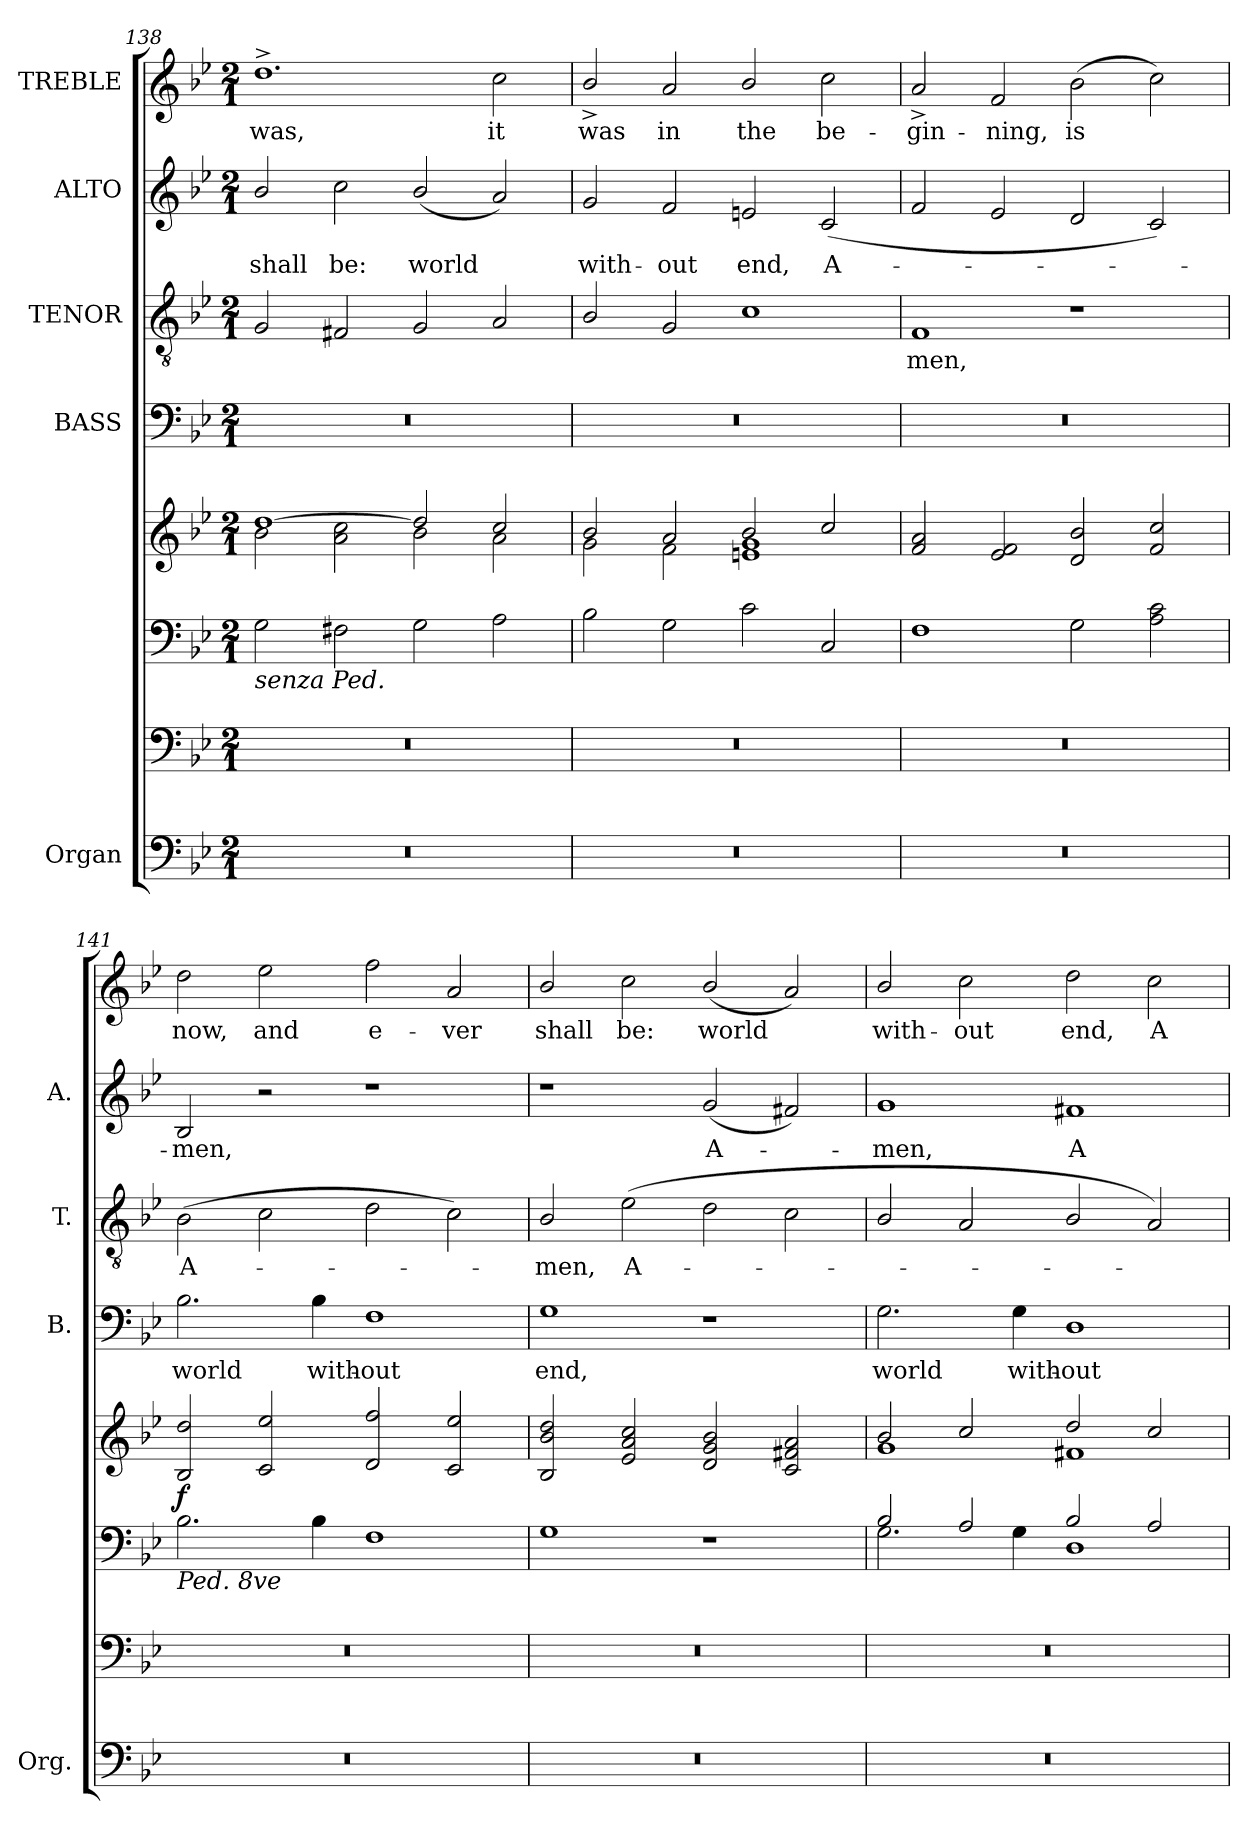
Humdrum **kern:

**kern	**kern	**kern	**kern	**dynam	**kern	**text	**kern	**text	**kern	**text	**kern	**text
*part5	*part5	*part5	*part5	*part5	*part4	*part4	*part3	*part3	*part2	*part2	*part1	*part1
*staff8	*staff7	*staff6	*staff5	*staff5/6/7/8	*staff4	*staff4	*staff3	*staff3	*staff2	*staff2	*staff1	*staff1
*I"Organ	*	*	*	*	*I"BASS	*	*I"TENOR	*	*I"ALTO	*	*I"TREBLE	*
*I'Org.	*	*	*	*	*I'B.	*	*I'T.	*	*I'A.	*	*	*
*clefF4	*clefF4	*clefF4	*clefG2	*	*clefF4	*	*clefGv2	*	*clefG2	*	*clefG2	*
*	*	*	*	*	*	*	*ITrd7c12	*	*	*	*	*
*k[b-e-]	*k[b-e-]	*k[b-e-]	*k[b-e-]	*	*k[b-e-]	*	*k[b-e-]	*	*k[b-e-]	*	*k[b-e-]	*
*B-:	*B-:	*B-:	*B-:	*	*B-:	*	*B-:	*	*B-:	*	*B-:	*
*M2/1	*M2/1	*M2/1	*M2/1	*	*M2/1	*	*M2/1	*	*M2/1	*	*M2/1	*
=138	=138	=138	=138	=138	=138	=138	=138	=138	=138	=138	=138	=138
!LO:N:vis=1	!LO:N:vis=1	!	!	!	!LO:N:vis=1	!	!	!	!	!	!	!
*	*	*	*^	*	*	*	*	*	*	*	*	*
!	!	!	!	!	!	!	!	!	!	!	!LO:LY:b:color=#000000	!	!
!	!	!LO:TX:b:i:t=senza Ped.	!	!	!	!	!	!	!	!	!	!	!
!	!	!	!	!	!	!	!	!	!	!	!	!	!LO:LY:b:color=#000000
0r	0r	2Gi\	[1ddi	2b-i\	.	0r	.	2GGi/	.	2b-i/	shall	1.dd^i	was,
!	!	!	!	!	!	!	!	!	!	!	!LO:LY:b:color=#000000	!	!
.	.	2F#Xi\	.	2ai\ 2cci	.	.	.	2FF#Xi/	.	2cci\	be:	.	.
!	!	!	!	!	!	!	!	!	!	!	!LO:LY:b:color=#000000	!	!
.	.	2Gi\	2ddi/]	2b-i\	.	.	.	2GGi/	.	(2b-i/	world	.	.
!	!	!	!	!	!	!	!	!	!	!	!	!	!LO:LY:b:color=#000000
.	.	2Ai\	2cci/	2ai\	.	.	.	2AAi/	.	2ai/)	.	2cci\	it
=139	=139	=139	=139	=139	=139	=139	=139	=139	=139	=139	=139	=139	=139
!LO:N:vis=1	!LO:N:vis=1	!	!	!	!	!LO:N:vis=1	!	!	!	!	!	!	!
!	!	!	!	!	!	!	!	!	!	!	!LO:LY:b:color=#000000	!	!
!	!	!	!	!	!	!	!	!	!	!	!	!	!LO:LY:b:color=#000000
0r	0r	2B-i\	2b-i/	2gi\	.	0r	.	2BB-i/	.	2gi/	with-	2b-^i/	was
!	!	!	!	!	!	!	!	!	!	!	!LO:LY:b:color=#000000	!	!
!	!	!	!	!	!	!	!	!	!	!	!	!	!LO:LY:b:color=#000000
.	.	2Gi\	2ai/	2fi\	.	.	.	2GGi/	.	2fi/	-out	2ai/	in
!	!	!	!	!	!	!	!	!	!	!	!LO:LY:b:color=#000000	!	!
!	!	!	!	!	!	!	!	!	!	!	!	!	!LO:LY:b:color=#000000
.	.	2ci\	2b-i/	1eni 1gi	.	.	.	1Ci	.	2eni/	end,	2b-i/	the
!	!	!	!	!	!	!	!	!	!	!	!LO:LY:b:color=#000000	!	!
!	!	!	!	!	!	!	!	!	!	!	!	!	!LO:LY:b:color=#000000
.	.	2Ci/	2cci/	.	.	.	.	.	.	(2ci/	A-	2cci\	be-
*	*	*	*v	*v	*	*	*	*	*	*	*	*	*
=140	=140	=140	=140	=140	=140	=140	=140	=140	=140	=140	=140	=140
!LO:N:vis=1	!LO:N:vis=1	!	!	!	!LO:N:vis=1	!	!	!	!	!	!	!
!	!	!	!	!	!	!	!	!LO:LY:b:color=#000000	!	!	!	!
!	!	!	!	!	!	!	!	!	!	!	!	!LO:LY:b:color=#000000
0r	0r	1Fi	2fi/ 2ai	.	0r	.	1FFi	-men,	2fi/	.	2a^i/	-gin-
!	!	!	!	!	!	!	!	!	!	!	!	!LO:LY:b:color=#000000
.	.	.	2e-i/ 2fi	.	.	.	.	.	2e-i/	.	2fi/	-ning,
!	!	!	!	!	!	!	!	!	!	!	!	!LO:LY:b:color=#000000
.	.	2Gi\	2di/ 2b-i	.	.	.	1r	.	2di/	.	(2b-i\	is
.	.	2Ai\ 2ci	2fi/ 2cci	.	.	.	.	.	2ci/)	.	2cci\)	.
!!LO:PB:g=z
=141	=141	=141	=141	=141	=141	=141	=141	=141	=141	=141	=141	=141
!LO:N:vis=1	!LO:N:vis=1	!	!	!	!	!	!	!	!	!	!	!
!	!	!	!	!	!	!LO:LY:b:color=#000000	!	!	!	!	!	!
!	!	!	!	!	!	!	!	!LO:LY:b:color=#000000	!	!	!	!
!	!	!	!	!	!	!	!	!	!	!LO:LY:b:color=#000000	!	!
!	!	!LO:TX:b:i:t=Ped. 8ve	!	!	!	!	!	!	!	!	!	!
!	!	!	!	!	!	!	!	!	!	!	!	!LO:LY:b:color=#000000
0r	0r	2.B-i\	2B-i/ 2ddi	f	2.B-i\	world	(2BB-i\	A-	2B-i/	-men,	2ddi\	now,
!	!	!	!	!	!	!	!	!	!	!	!	!LO:LY:b:color=#000000
.	.	.	2ci/ 2ee-i	.	.	.	2Ci\	.	2r	.	2ee-i\	and
!	!	!	!	!	!	!LO:LY:b:color=#000000	!	!	!	!	!	!
.	.	4B-i\	.	.	4B-i\	with-	.	.	.	.	.	.
!	!	!	!	!	!	!LO:LY:b:color=#000000	!	!	!	!	!	!
!	!	!	!	!	!	!	!	!	!	!	!	!LO:LY:b:color=#000000
.	.	1Fi	2di/ 2ffi	.	1Fi	-out	2Di\	.	1r	.	2ffi\	e-
!	!	!	!	!	!	!	!	!	!	!	!	!LO:LY:b:color=#000000
.	.	.	2ci/ 2ee-i	.	.	.	2Ci\)	.	.	.	2ai/	-ver
=142	=142	=142	=142	=142	=142	=142	=142	=142	=142	=142	=142	=142
!LO:N:vis=1	!LO:N:vis=1	!	!	!	!	!	!	!	!	!	!	!
!	!	!	!	!	!	!LO:LY:b:color=#000000	!	!	!	!	!	!
!	!	!	!	!	!	!	!	!LO:LY:b:color=#000000	!	!	!	!
!	!	!	!	!	!	!	!	!	!	!	!	!LO:LY:b:color=#000000
0r	0r	1Gi	2B-i/ 2b-i 2ddi	.	1Gi	end,	2BB-i/	-men,	1r	.	2b-i/	shall
!	!	!	!	!	!	!	!	!LO:LY:b:color=#000000	!	!	!	!
!	!	!	!	!	!	!	!	!	!	!	!	!LO:LY:b:color=#000000
.	.	.	2e-i/ 2ai 2cci	.	.	.	(2E-i\	A-	.	.	2cci\	be:
!	!	!	!	!	!	!	!	!	!	!LO:LY:b:color=#000000	!	!
!	!	!	!	!	!	!	!	!	!	!	!	!LO:LY:b:color=#000000
.	.	1r	2di/ 2gi 2b-i	.	1r	.	2Di\	.	(2gi/	A-	(2b-i/	world
.	.	.	2ci/ 2f#Xi 2ai	.	.	.	2Ci\	.	2f#Xi/)	.	2ai/)	.
=143	=143	=143	=143	=143	=143	=143	=143	=143	=143	=143	=143	=143
!LO:N:vis=1	!LO:N:vis=1	!	!	!	!	!	!	!	!	!	!	!
*	*	*^	*^	*	*	*	*	*	*	*	*	*
!	!	!	!	!	!	!	!	!LO:LY:b:color=#000000	!	!	!	!	!	!
!	!	!	!	!	!	!	!	!	!	!	!	!LO:LY:b:color=#000000	!	!
!	!	!	!	!	!	!	!	!	!	!	!	!	!	!LO:LY:b:color=#000000
0r	0r	2B-i/	2.Gi\	2b-i/	1gi	.	2.Gi\	world	2BB-i/	.	1gi	-men,	2b-i/	with-
!	!	!	!	!	!	!	!	!	!	!	!	!	!	!LO:LY:b:color=#000000
.	.	2Ai/	.	2cci/	.	.	.	.	2AAi/	.	.	.	2cci\	-out
!	!	!	!	!	!	!	!	!LO:LY:b:color=#000000	!	!	!	!	!	!
.	.	.	4Gi\	.	.	.	4Gi\	with-	.	.	.	.	.	.
!	!	!	!	!	!	!	!	!LO:LY:b:color=#000000	!	!	!	!	!	!
!	!	!	!	!	!	!	!	!	!	!	!	!LO:LY:b:color=#000000	!	!
!	!	!	!	!	!	!	!	!	!	!	!	!	!	!LO:LY:b:color=#000000
.	.	2B-i/	1Di	2ddi/	1f#Xi	.	1Di	-out	2BB-i/	.	1f#Xi	A-	2ddi\	end,
!	!	!	!	!	!	!	!	!	!	!	!	!	!	!LO:LY:b:color=#000000
.	.	2Ai/	.	2cci/	.	.	.	.	2AAi/)	.	.	.	2cci\	A-
*	*	*v	*v	*	*	*	*	*	*	*	*	*	*	*
*	*	*	*v	*v	*	*	*	*	*	*	*	*	*
=	=	=	=	=	=	=	=	=	=	=	=	=
*-	*-	*-	*-	*-	*-	*-	*-	*-	*-	*-	*-	*-
